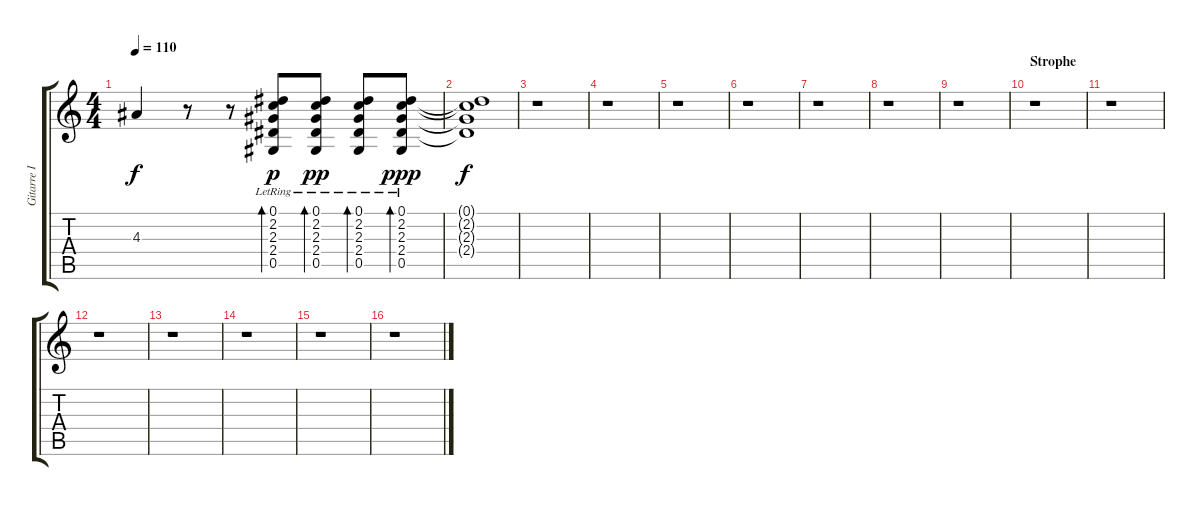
\track ("Gitarre I - Echo" "Gitarre I ") {instrument electricguitarjazz}
\staff {score tabs}
\tuning (Eb4 Bb3 Gb3 Db3 Ab2 Eb2) {hide}
\ts (4 4)
\tempo 110
\clef g2
\ks c
4.3{t}.4{dy f} r.8 r.8 (0.1{lr} 2.2{lr} 2.3{lr} 2.4{lr} 0.5).8{bd 60 dy p} (0.1{lr} 2.2{lr} 2.3{lr} 2.4{lr} 0.5).8{bd 60 dy pp} (0.1{lr} 2.2{lr} 2.3{lr} 2.4{lr} 0.5).8{bd 60} (0.1{lr} 2.2{lr} 2.3{lr} 2.4{lr} 0.5).8{bd 60 dy ppp} |
(0.1{t} 2.2{t} 2.3{t} 2.4{t}).1{dy f} |
r.1 |
r.1 |
r.1 |
r.1 |
r.1 |
r.1 |
r.1 |
\section ("" "Strophe")
r.1 |
r.1 |
r.1 |
r.1 |
r.1 |
r.1 |
r.1
